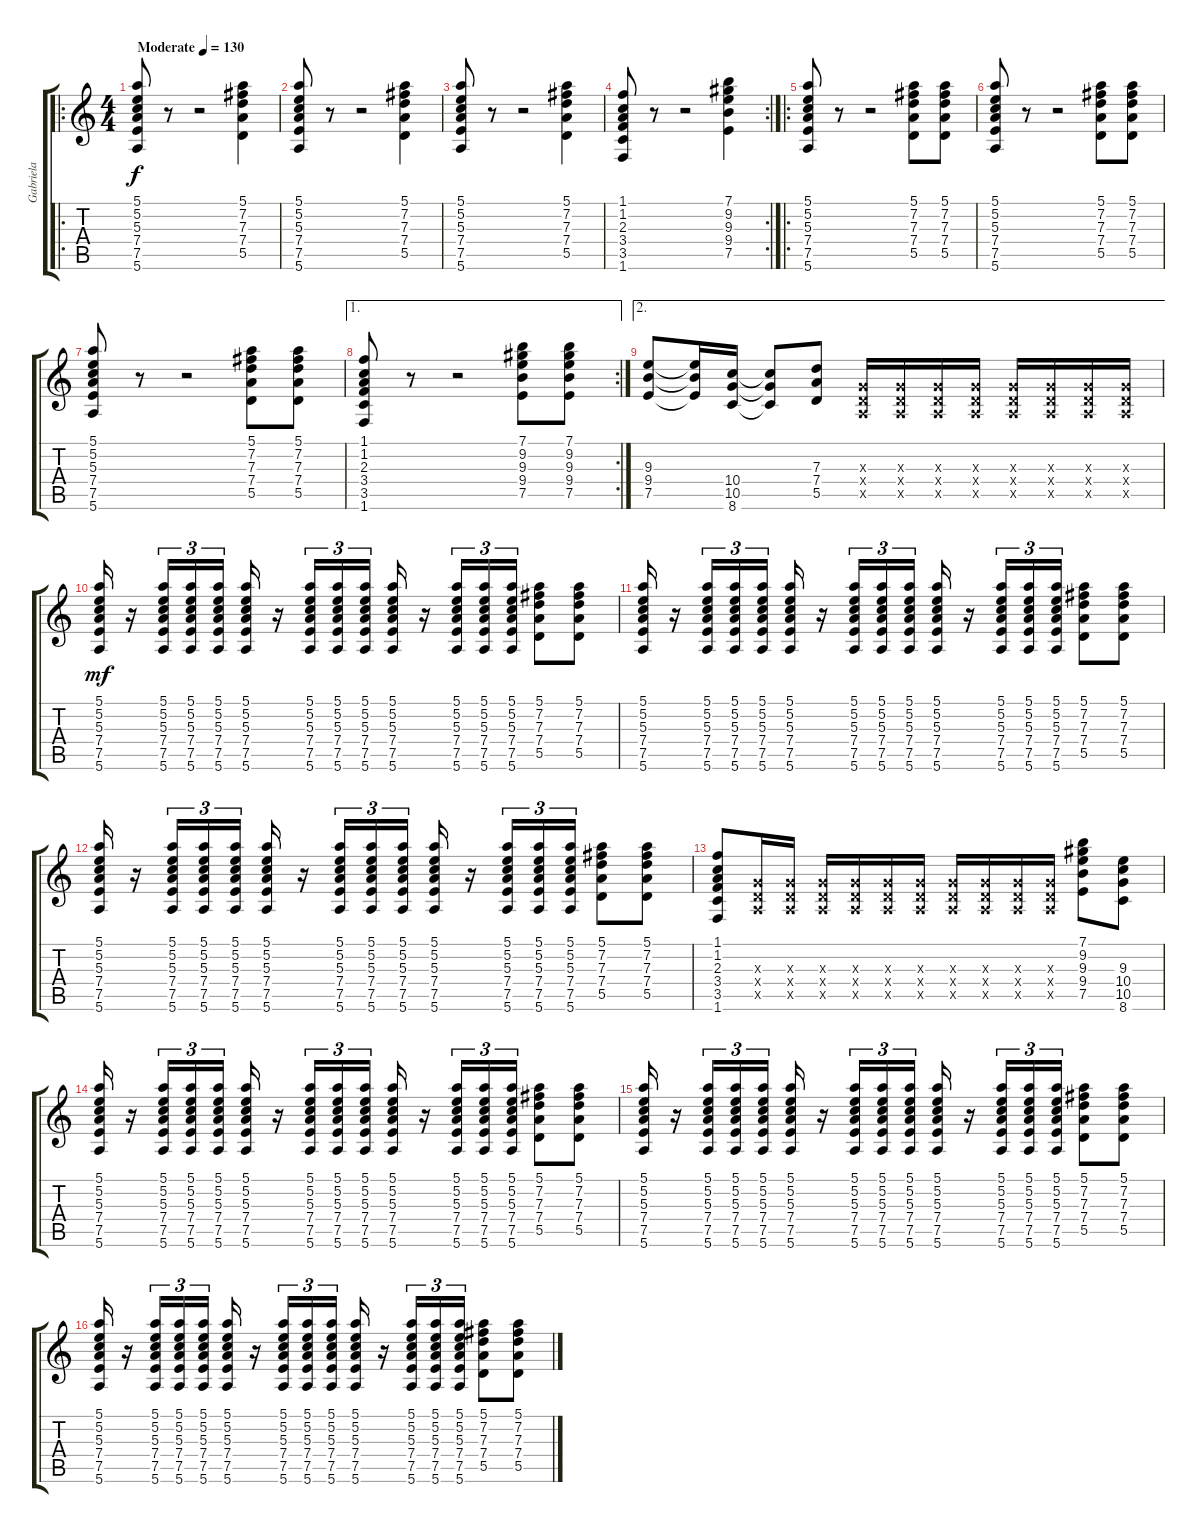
\track ("Gabriela" "Gabriela") {instrument acousticguitarsteel}
\staff {score tabs}
\tuning (E4 B3 G3 D3 A2 E2) {hide}
\ro
\ts (4 4)
\tempo (130 "Moderate")
\clef g2
\ks c
(5.1 5.2 5.3 7.4 7.5 5.6).8{dy f instrument acousticguitarsteel} r.8 r.2 (5.1 7.2 7.3 7.4 5.5).4 |
(5.1 5.2 5.3 7.4 7.5 5.6).8 r.8 r.2 (5.1 7.2 7.3 7.4 5.5).4 |
(5.1 5.2 5.3 7.4 7.5 5.6).8 r.8 r.2 (5.1 7.2 7.3 7.4 5.5).4 |
\rc 2
(1.1 1.2 2.3 3.4 3.5 1.6).8 r.8 r.2 (7.1 9.2 9.3 9.4 7.5).4 |
\ro
(5.1 5.2 5.3 7.4 7.5 5.6).8 r.8 r.2 (5.1 7.2 7.3 7.4 5.5).8 (5.1 7.2 7.3 7.4 5.5).8 |
(5.1 5.2 5.3 7.4 7.5 5.6).8 r.8 r.2 (5.1 7.2 7.3 7.4 5.5).8 (5.1 7.2 7.3 7.4 5.5).8 |
(5.1 5.2 5.3 7.4 7.5 5.6).8 r.8 r.2 (5.1 7.2 7.3 7.4 5.5).8 (5.1 7.2 7.3 7.4 5.5).8 |
\ae 1
\rc 2
(1.1 1.2 2.3 3.4 3.5 1.6).8 r.8 r.2 (7.1 9.2 9.3 9.4 7.5).8 (7.1 9.2 9.3 9.4 7.5).8 |
\ae 2
(9.3 9.4 7.5).8 (9.3{t} 9.4{t} 7.5{t}).16 (10.4 10.5 8.6).16 (10.4{t} 10.5{t} 8.6{t}).8 (7.3 7.4 5.5).8 (0.3{x} 0.4{x} 0.5{x}).16 (0.3{x} 0.4{x} 0.5{x}).16 (0.3{x} 0.4{x} 0.5{x}).16 (0.3{x} 0.4{x} 0.5{x}).16 (0.3{x} 0.4{x} 0.5{x}).16 (0.3{x} 0.4{x} 0.5{x}).16 (0.3{x} 0.4{x} 0.5{x}).16 (0.3{x} 0.4{x} 0.5{x}).16 |
(5.1 5.2 5.3 7.4 7.5 5.6).16{dy mf} r.16 (5.1 5.2 5.3 7.4 7.5 5.6).16{tu (3 2)} (5.1 5.2 5.3 7.4 7.5 5.6).16{tu (3 2)} (5.1 5.2 5.3 7.4 7.5 5.6).16{tu (3 2)} (5.1 5.2 5.3 7.4 7.5 5.6).16 r.16 (5.1 5.2 5.3 7.4 7.5 5.6).16{tu (3 2)} (5.1 5.2 5.3 7.4 7.5 5.6).16{tu (3 2)} (5.1 5.2 5.3 7.4 7.5 5.6).16{tu (3 2)} (5.1 5.2 5.3 7.4 7.5 5.6).16 r.16 (5.1 5.2 5.3 7.4 7.5 5.6).16{tu (3 2)} (5.1 5.2 5.3 7.4 7.5 5.6).16{tu (3 2)} (5.1 5.2 5.3 7.4 7.5 5.6).16{tu (3 2)} (5.1 7.2 7.3 7.4 5.5).8 (5.1 7.2 7.3 7.4 5.5).8 |
(5.1 5.2 5.3 7.4 7.5 5.6).16 r.16 (5.1 5.2 5.3 7.4 7.5 5.6).16{tu (3 2)} (5.1 5.2 5.3 7.4 7.5 5.6).16{tu (3 2)} (5.1 5.2 5.3 7.4 7.5 5.6).16{tu (3 2)} (5.1 5.2 5.3 7.4 7.5 5.6).16 r.16 (5.1 5.2 5.3 7.4 7.5 5.6).16{tu (3 2)} (5.1 5.2 5.3 7.4 7.5 5.6).16{tu (3 2)} (5.1 5.2 5.3 7.4 7.5 5.6).16{tu (3 2)} (5.1 5.2 5.3 7.4 7.5 5.6).16 r.16 (5.1 5.2 5.3 7.4 7.5 5.6).16{tu (3 2)} (5.1 5.2 5.3 7.4 7.5 5.6).16{tu (3 2)} (5.1 5.2 5.3 7.4 7.5 5.6).16{tu (3 2)} (5.1 7.2 7.3 7.4 5.5).8 (5.1 7.2 7.3 7.4 5.5).8 |
(5.1 5.2 5.3 7.4 7.5 5.6).16 r.16 (5.1 5.2 5.3 7.4 7.5 5.6).16{tu (3 2)} (5.1 5.2 5.3 7.4 7.5 5.6).16{tu (3 2)} (5.1 5.2 5.3 7.4 7.5 5.6).16{tu (3 2)} (5.1 5.2 5.3 7.4 7.5 5.6).16 r.16 (5.1 5.2 5.3 7.4 7.5 5.6).16{tu (3 2)} (5.1 5.2 5.3 7.4 7.5 5.6).16{tu (3 2)} (5.1 5.2 5.3 7.4 7.5 5.6).16{tu (3 2)} (5.1 5.2 5.3 7.4 7.5 5.6).16 r.16 (5.1 5.2 5.3 7.4 7.5 5.6).16{tu (3 2)} (5.1 5.2 5.3 7.4 7.5 5.6).16{tu (3 2)} (5.1 5.2 5.3 7.4 7.5 5.6).16{tu (3 2)} (5.1 7.2 7.3 7.4 5.5).8 (5.1 7.2 7.3 7.4 5.5).8 |
(1.1 1.2 2.3 3.4 3.5 1.6).8 (0.3{x} 0.4{x} 0.5{x}).16 (0.3{x} 0.4{x} 0.5{x}).16 (0.3{x} 0.4{x} 0.5{x}).16 (0.3{x} 0.4{x} 0.5{x}).16 (0.3{x} 0.4{x} 0.5{x}).16 (0.3{x} 0.4{x} 0.5{x}).16 (0.3{x} 0.4{x} 0.5{x}).16 (0.3{x} 0.4{x} 0.5{x}).16 (0.3{x} 0.4{x} 0.5{x}).16 (0.3{x} 0.4{x} 0.5{x}).16 (7.1 9.2 9.3 9.4 7.5).8 (9.3 10.4 10.5 8.6).8 |
(5.1 5.2 5.3 7.4 7.5 5.6).16 r.16 (5.1 5.2 5.3 7.4 7.5 5.6).16{tu (3 2)} (5.1 5.2 5.3 7.4 7.5 5.6).16{tu (3 2)} (5.1 5.2 5.3 7.4 7.5 5.6).16{tu (3 2)} (5.1 5.2 5.3 7.4 7.5 5.6).16 r.16 (5.1 5.2 5.3 7.4 7.5 5.6).16{tu (3 2)} (5.1 5.2 5.3 7.4 7.5 5.6).16{tu (3 2)} (5.1 5.2 5.3 7.4 7.5 5.6).16{tu (3 2)} (5.1 5.2 5.3 7.4 7.5 5.6).16 r.16 (5.1 5.2 5.3 7.4 7.5 5.6).16{tu (3 2)} (5.1 5.2 5.3 7.4 7.5 5.6).16{tu (3 2)} (5.1 5.2 5.3 7.4 7.5 5.6).16{tu (3 2)} (5.1 7.2 7.3 7.4 5.5).8 (5.1 7.2 7.3 7.4 5.5).8 |
(5.1 5.2 5.3 7.4 7.5 5.6).16 r.16 (5.1 5.2 5.3 7.4 7.5 5.6).16{tu (3 2)} (5.1 5.2 5.3 7.4 7.5 5.6).16{tu (3 2)} (5.1 5.2 5.3 7.4 7.5 5.6).16{tu (3 2)} (5.1 5.2 5.3 7.4 7.5 5.6).16 r.16 (5.1 5.2 5.3 7.4 7.5 5.6).16{tu (3 2)} (5.1 5.2 5.3 7.4 7.5 5.6).16{tu (3 2)} (5.1 5.2 5.3 7.4 7.5 5.6).16{tu (3 2)} (5.1 5.2 5.3 7.4 7.5 5.6).16 r.16 (5.1 5.2 5.3 7.4 7.5 5.6).16{tu (3 2)} (5.1 5.2 5.3 7.4 7.5 5.6).16{tu (3 2)} (5.1 5.2 5.3 7.4 7.5 5.6).16{tu (3 2)} (5.1 7.2 7.3 7.4 5.5).8 (5.1 7.2 7.3 7.4 5.5).8 |
(5.1 5.2 5.3 7.4 7.5 5.6).16 r.16 (5.1 5.2 5.3 7.4 7.5 5.6).16{tu (3 2)} (5.1 5.2 5.3 7.4 7.5 5.6).16{tu (3 2)} (5.1 5.2 5.3 7.4 7.5 5.6).16{tu (3 2)} (5.1 5.2 5.3 7.4 7.5 5.6).16 r.16 (5.1 5.2 5.3 7.4 7.5 5.6).16{tu (3 2)} (5.1 5.2 5.3 7.4 7.5 5.6).16{tu (3 2)} (5.1 5.2 5.3 7.4 7.5 5.6).16{tu (3 2)} (5.1 5.2 5.3 7.4 7.5 5.6).16 r.16 (5.1 5.2 5.3 7.4 7.5 5.6).16{tu (3 2)} (5.1 5.2 5.3 7.4 7.5 5.6).16{tu (3 2)} (5.1 5.2 5.3 7.4 7.5 5.6).16{tu (3 2)} (5.1 7.2 7.3 7.4 5.5).8 (5.1 7.2 7.3 7.4 5.5).8
